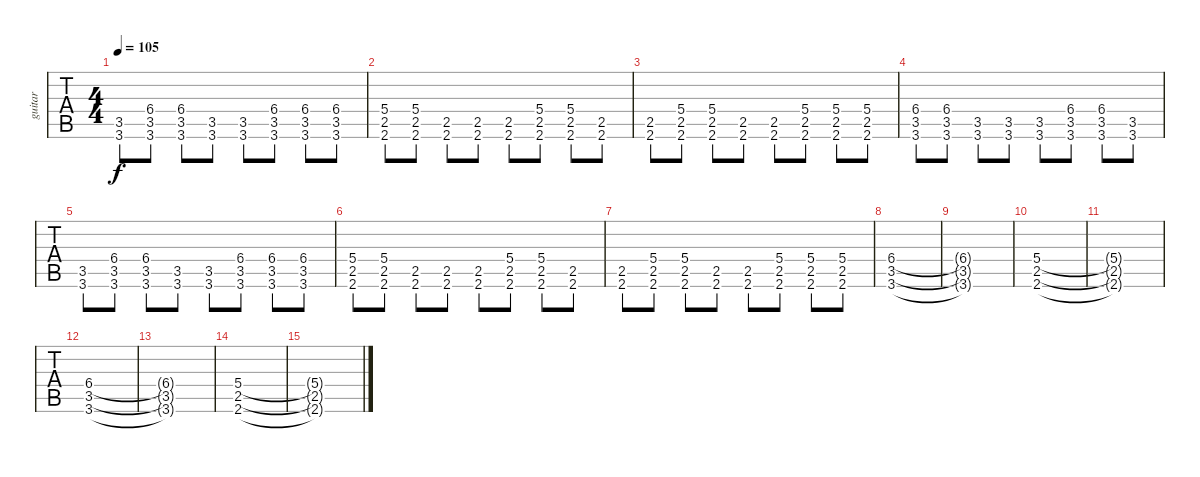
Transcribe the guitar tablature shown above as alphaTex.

\track ("guitar" "guitar") {instrument overdrivenguitar}
\staff {tabs}
\tuning (A3 Gb3 D3 A2 E2 A1) {hide}
\ts (4 4)
\tempo 105
\clef f4
\ks c
(3.5 3.6).8{dy f} (6.4 3.5 3.6).8 (6.4 3.5 3.6).8 (3.5 3.6).8 (3.5 3.6).8 (6.4 3.5 3.6).8 (6.4 3.5 3.6).8 (6.4 3.5 3.6).8 |
(5.4 2.5 2.6).8 (5.4 2.5 2.6).8 (2.5 2.6).8 (2.5 2.6).8 (2.5 2.6).8 (5.4 2.5 2.6).8 (5.4 2.5 2.6).8 (2.5 2.6).8 |
(2.5 2.6).8 (5.4 2.5 2.6).8 (5.4 2.5 2.6).8 (2.5 2.6).8 (2.5 2.6).8 (5.4 2.5 2.6).8 (5.4 2.5 2.6).8 (5.4 2.5 2.6).8 |
(6.4 3.5 3.6).8 (6.4 3.5 3.6).8 (3.5 3.6).8 (3.5 3.6).8 (3.5 3.6).8 (6.4 3.5 3.6).8 (6.4 3.5 3.6).8 (3.5 3.6).8 |
(3.5 3.6).8 (6.4 3.5 3.6).8 (6.4 3.5 3.6).8 (3.5 3.6).8 (3.5 3.6).8 (6.4 3.5 3.6).8 (6.4 3.5 3.6).8 (6.4 3.5 3.6).8 |
(5.4 2.5 2.6).8 (5.4 2.5 2.6).8 (2.5 2.6).8 (2.5 2.6).8 (2.5 2.6).8 (5.4 2.5 2.6).8 (5.4 2.5 2.6).8 (2.5 2.6).8 |
(2.5 2.6).8 (5.4 2.5 2.6).8 (5.4 2.5 2.6).8 (2.5 2.6).8 (2.5 2.6).8 (5.4 2.5 2.6).8 (5.4 2.5 2.6).8 (5.4 2.5 2.6).8 |
(6.4 3.5 3.6).1 |
(6.4{t} 3.5{t} 3.6{t}).1 |
(5.4 2.5 2.6).1 |
(5.4{t} 2.5{t} 2.6{t}).1 |
(6.4 3.5 3.6).1 |
(6.4{t} 3.5{t} 3.6{t}).1 |
(5.4 2.5 2.6).1 |
(5.4{t} 2.5{t} 2.6{t}).1
